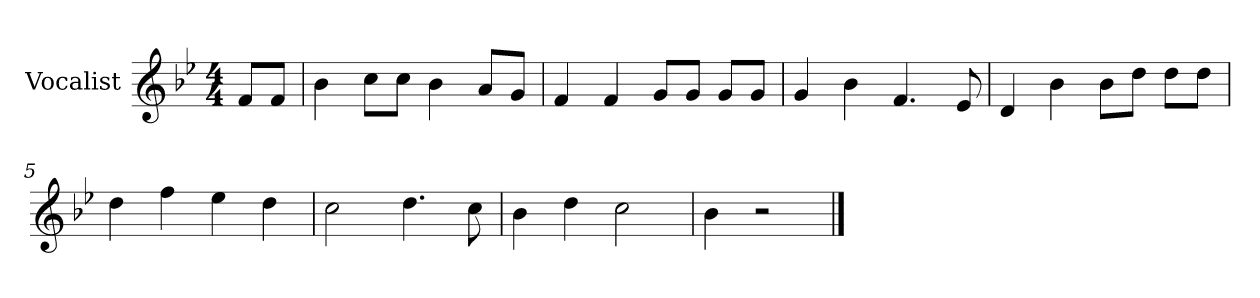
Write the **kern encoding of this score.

**kern
*part1
*staff1
*I"Vocalist
*k[b-e-]
*B-:
*M4/4
=
8fL
8fJ
=1
4b-
8ccL
8ccJ
4b-
8aL
8gJ
=2
4f
4f
8gL
8gJ
8gL
8gJ
=3
4g
4b-
4.f
8e-
=4
4d
4b-
8b-L
8ddJ
8ddL
8ddJ
=5
4dd
4ff
4ee-
4dd
=6
2cc
4.dd
8cc
=7
4b-
4dd
2cc
=8
4b-
2r
==
*-
